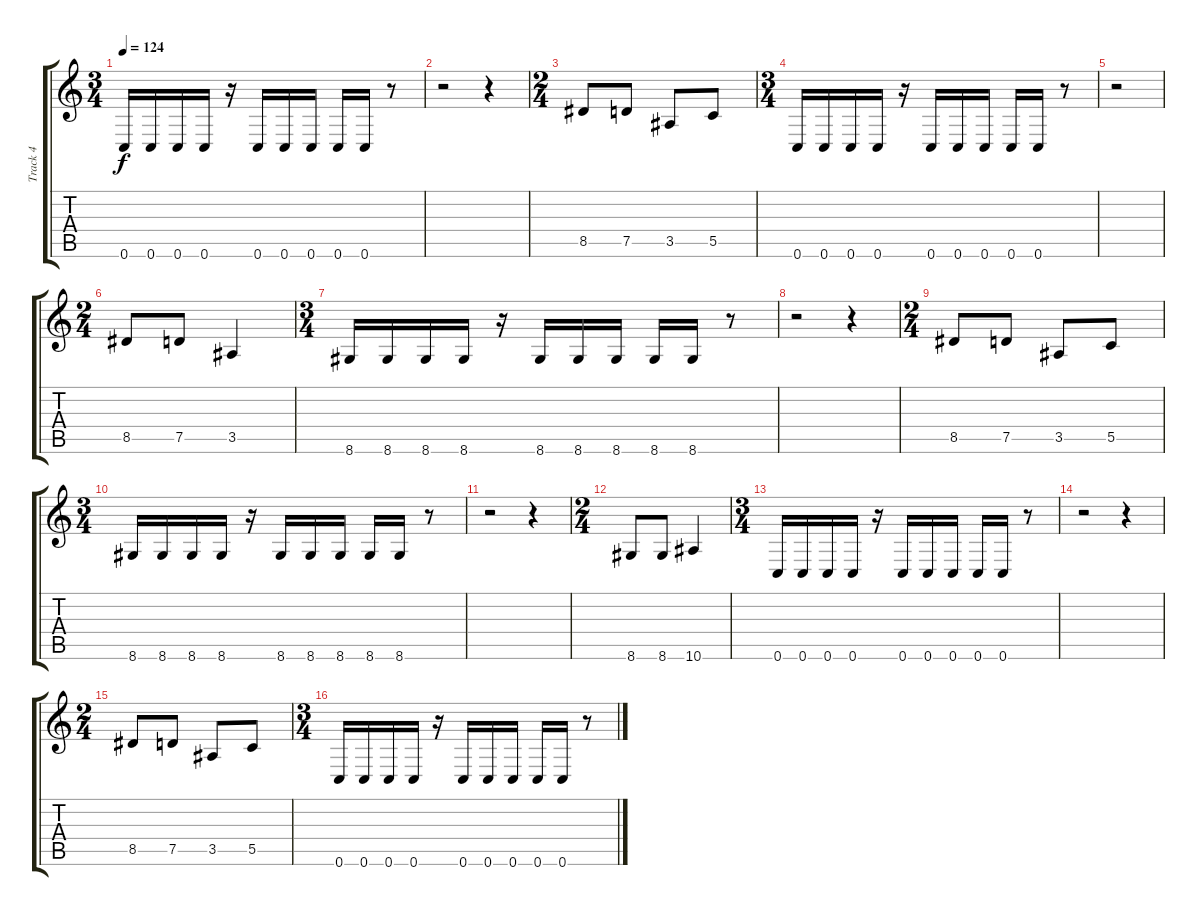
\track ("Track 4" "Track 4") {instrument electricbasspick}
\staff {score tabs}
\tuning (D4 A3 F3 C3 G2 C2) {hide}
\ts (3 4)
\tempo 124
\clef g2
\ks c
0.6.16{dy f} 0.6.16 0.6.16 0.6.16 r.16 0.6.16 0.6.16 0.6.16 0.6.16 0.6.16 r.8 |
r.2 r.4 |
\ts (2 4)
8.5.8 7.5.8 3.5.8 5.5.8 |
\ts (3 4)
0.6.16 0.6.16 0.6.16 0.6.16 r.16 0.6.16 0.6.16 0.6.16 0.6.16 0.6.16 r.8 |
r.2 |
\ts (2 4)
8.5.8 7.5.8 3.5.4 |
\ts (3 4)
8.6.16 8.6.16 8.6.16 8.6.16 r.16 8.6.16 8.6.16 8.6.16 8.6.16 8.6.16 r.8 |
r.2 r.4 |
\ts (2 4)
8.5.8 7.5.8 3.5.8 5.5.8 |
\ts (3 4)
8.6.16 8.6.16 8.6.16 8.6.16 r.16 8.6.16 8.6.16 8.6.16 8.6.16 8.6.16 r.8 |
r.2 r.4 |
\ts (2 4)
8.6.8 8.6.8 10.6.4 |
\ts (3 4)
0.6.16 0.6.16 0.6.16 0.6.16 r.16 0.6.16 0.6.16 0.6.16 0.6.16 0.6.16 r.8 |
r.2 r.4 |
\ts (2 4)
8.5.8 7.5.8 3.5.8 5.5.8 |
\ts (3 4)
0.6.16 0.6.16 0.6.16 0.6.16 r.16 0.6.16 0.6.16 0.6.16 0.6.16 0.6.16 r.8
